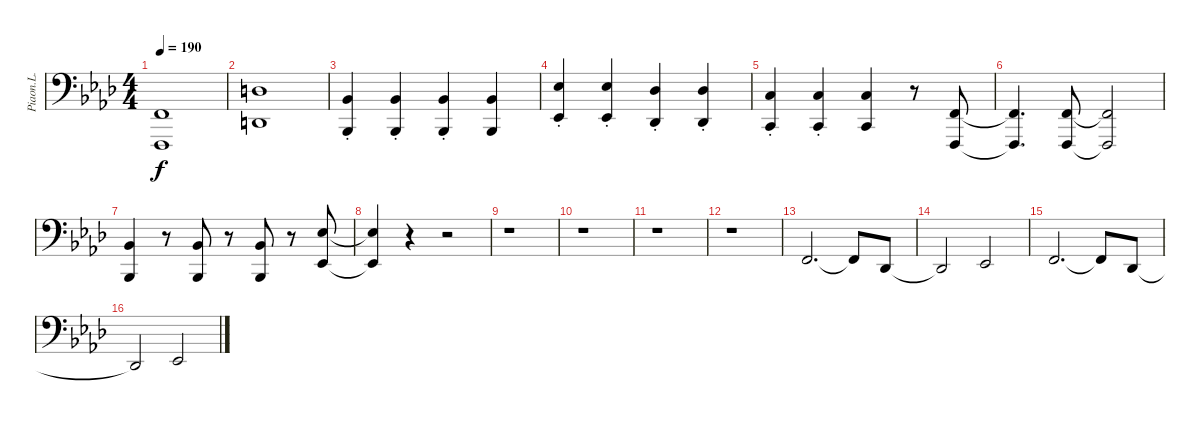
\track ("Piaon.L." "Piaon.L.") {instrument brightacousticpiano}
\staff {score}
\tuning (C3 G2 D2 A1 E1 B0) {hide}
\ts (4 4)
\tempo 190
\clef f4
\ks ab
(3.3{t} 1.5{t}).1{dy f} |
(2.1 5.4).1 |
(3.2{st} 1.4{st}).4 (3.2{st} 1.4{st}).4 (3.2{st} 1.4{st}).4 (3.2 1.4).4 |
(3.1{st} 1.3{st}).4 (3.1{st} 1.3{st}).4 (1.1{st} 4.4{st}).4 (1.1{st} 4.4{st}).4 |
(0.1{st} 3.4{st}).4 (0.1{st} 3.4{st}).4 (0.1 3.4).4 r.8 (3.3 1.5).8 |
(3.3{t} 1.5{t}).4{d} (3.3 1.5).8 (3.3{t} 1.5{t}).2 |
(3.2 1.4).4 r.8 (3.2 1.4).8 r.8 (3.2 1.4).8 r.8 (3.1 1.3).8 |
(3.1{t} 1.3{t}).4 r.4 r.2 |
r.1 |
r.1 |
r.1 |
r.1 |
3.3.2{d} 3.3{t}.8 4.4.8 |
4.4{t}.2 1.3.2 |
3.3.2{d} 3.3{t}.8 4.4.8 |
4.4{t}.2 1.3.2
